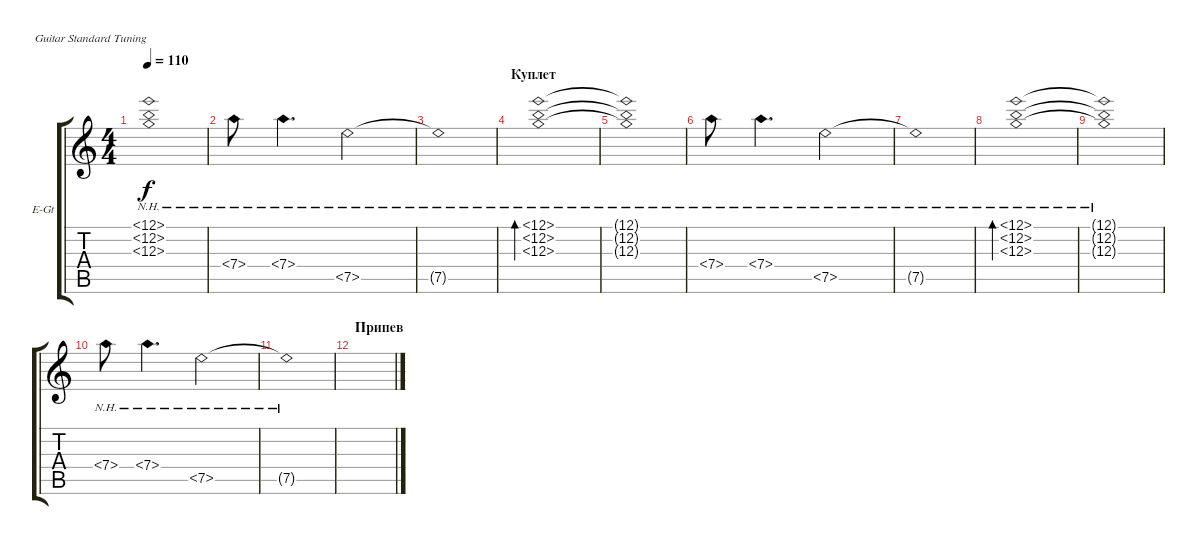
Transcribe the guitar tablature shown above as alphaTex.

\defaultSystemsLayout 4
\bracketExtendMode groupsimilarinstruments
\firstSystemTrackNameOrientation horizontal
\otherSystemsTrackNameOrientation horizontal
\track ("Г. Каспарян" "E-Gt") {instrument electricguitarclean}
\staff {score tabs}
\tuning (E4 B3 G3 D3 A2 E2)
\ts (4 4)
\tempo 110
\clef g2
\ks c
(12.3{nh t} 12.2{nh t} 12.1{nh t}).1{dy f} |
7.4{nh}.8 7.4{nh}.4{d} 7.5{nh}.2 |
7.5{nh t}.1 |
\section ("" "Куплет")
(12.3{nh} 12.2{nh} 12.1{nh}).1{bd 181} |
(12.3{nh t} 12.2{nh t} 12.1{nh t}).1 |
7.4{nh}.8 7.4{nh}.4{d} 7.5{nh}.2 |
7.5{nh t}.1 |
(12.3{nh} 12.2{nh} 12.1{nh}).1{bd 181} |
(12.3{nh t} 12.2{nh t} 12.1{nh t}).1 |
7.4{nh}.8 7.4{nh}.4{d} 7.5{nh}.2 |
7.5{nh t}.1 |
\section ("" "Припев")
